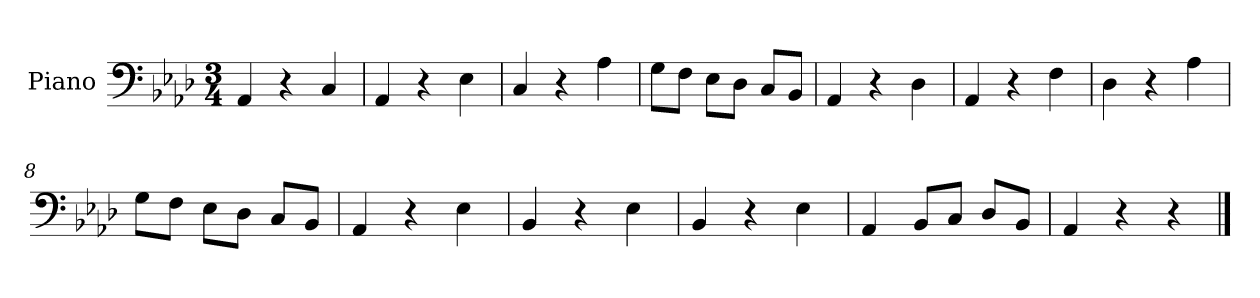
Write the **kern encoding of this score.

**kern
*part1
*staff1
*I"Piano
*I'Pno.
*clefF4
*k[b-e-a-d-]
*M3/4
*MM120
=1
4AA-/
4r
4C/
=2
4AA-/
4r
4E-\
=3
4C/
4r
4A-\
=4
8G\L
8F\J
8E-\L
8D-\J
8C/L
8BB-/J
=5
4AA-/
4r
4D-\
=6
4AA-/
4r
4F\
=7
4D-\
4r
4A-\
=8
8G\L
8F\J
8E-\L
8D-\J
8C/L
8BB-/J
=9
4AA-/
4r
4E-\
=10
4BB-/
4r
4E-\
=11
4BB-/
4r
4E-\
!!LO:LB:g=z
=12
4AA-/
8BB-/L
8C/J
8D-/L
8BB-/J
=13
4AA-/
4r
4r
==
*-
